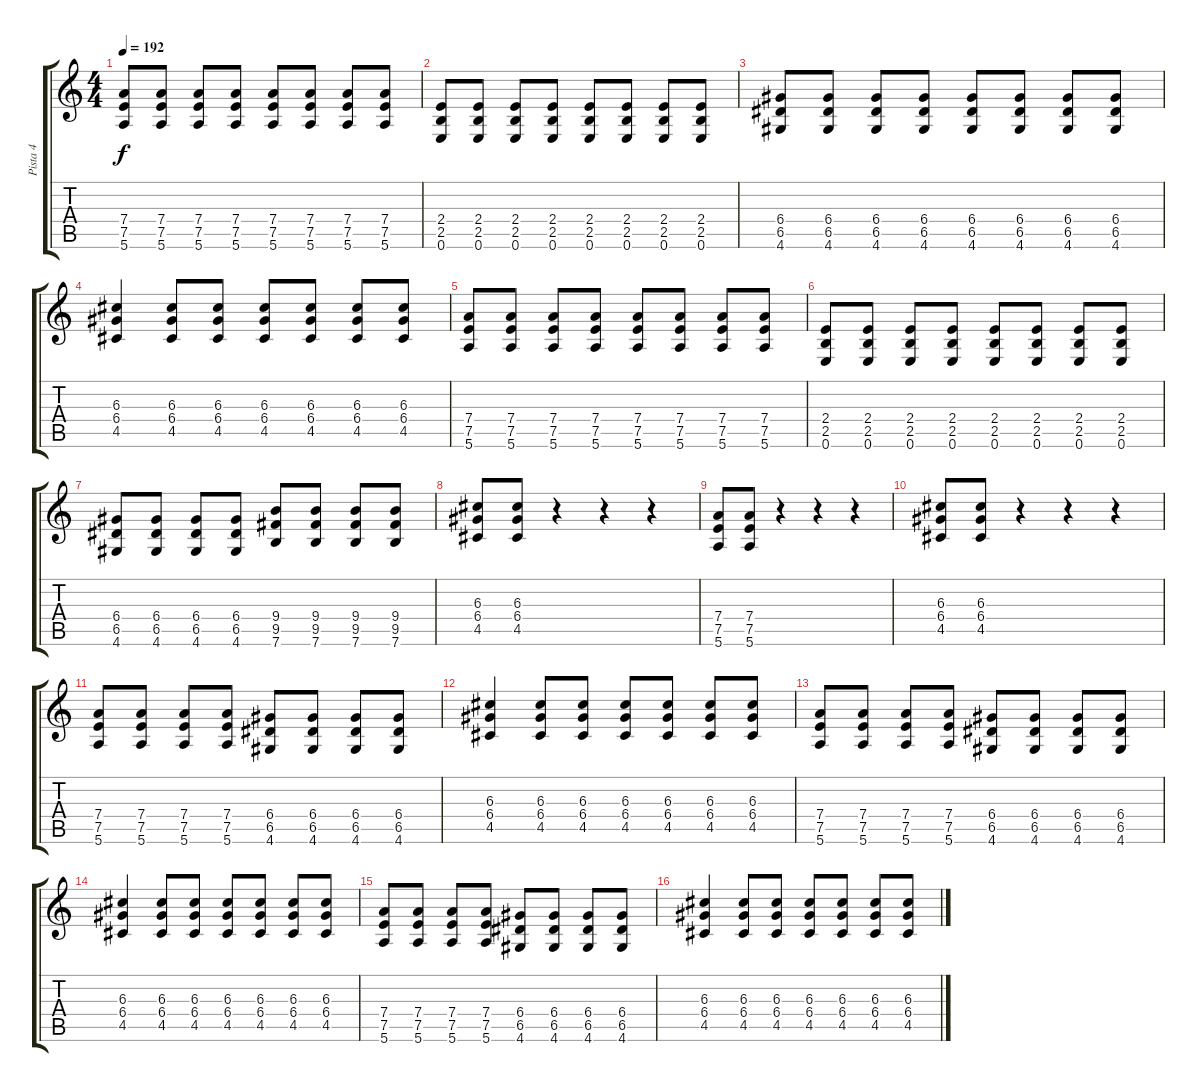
\track ("Pista 4" "Pista 4") {instrument overdrivenguitar}
\staff {score tabs}
\tuning (E4 B3 G3 D3 A2 E2) {hide}
\ts (4 4)
\tempo 192
\clef g2
\ks c
(7.4 7.5 5.6).8{dy f} (7.4 7.5 5.6).8 (7.4 7.5 5.6).8 (7.4 7.5 5.6).8 (7.4 7.5 5.6).8 (7.4 7.5 5.6).8 (7.4 7.5 5.6).8 (7.4 7.5 5.6).8 |
(2.4 2.5 0.6).8 (2.4 2.5 0.6).8 (2.4 2.5 0.6).8 (2.4 2.5 0.6).8 (2.4 2.5 0.6).8 (2.4 2.5 0.6).8 (2.4 2.5 0.6).8 (2.4 2.5 0.6).8 |
(6.4 6.5 4.6).8 (6.4 6.5 4.6).8 (6.4 6.5 4.6).8 (6.4 6.5 4.6).8 (6.4 6.5 4.6).8 (6.4 6.5 4.6).8 (6.4 6.5 4.6).8 (6.4 6.5 4.6).8 |
(6.3 6.4 4.5).4 (6.3 6.4 4.5).8 (6.3 6.4 4.5).8 (6.3 6.4 4.5).8 (6.3 6.4 4.5).8 (6.3 6.4 4.5).8 (6.3 6.4 4.5).8 |
(7.4 7.5 5.6).8 (7.4 7.5 5.6).8 (7.4 7.5 5.6).8 (7.4 7.5 5.6).8 (7.4 7.5 5.6).8 (7.4 7.5 5.6).8 (7.4 7.5 5.6).8 (7.4 7.5 5.6).8 |
(2.4 2.5 0.6).8 (2.4 2.5 0.6).8 (2.4 2.5 0.6).8 (2.4 2.5 0.6).8 (2.4 2.5 0.6).8 (2.4 2.5 0.6).8 (2.4 2.5 0.6).8 (2.4 2.5 0.6).8 |
(6.4 6.5 4.6).8 (6.4 6.5 4.6).8 (6.4 6.5 4.6).8 (6.4 6.5 4.6).8 (9.4 9.5 7.6).8 (9.4 9.5 7.6).8 (9.4 9.5 7.6).8 (9.4 9.5 7.6).8 |
(6.3 6.4 4.5).8 (6.3 6.4 4.5).8 r.4 r.4 r.4 |
(7.4 7.5 5.6).8 (7.4 7.5 5.6).8 r.4 r.4 r.4 |
(6.3 6.4 4.5).8 (6.3 6.4 4.5).8 r.4 r.4 r.4 |
(7.4 7.5 5.6).8 (7.4 7.5 5.6).8 (7.4 7.5 5.6).8 (7.4 7.5 5.6).8 (6.4 6.5 4.6).8 (6.4 6.5 4.6).8 (6.4 6.5 4.6).8 (6.4 6.5 4.6).8 |
(6.3 6.4 4.5).4 (6.3 6.4 4.5).8 (6.3 6.4 4.5).8 (6.3 6.4 4.5).8 (6.3 6.4 4.5).8 (6.3 6.4 4.5).8 (6.3 6.4 4.5).8 |
(7.4 7.5 5.6).8 (7.4 7.5 5.6).8 (7.4 7.5 5.6).8 (7.4 7.5 5.6).8 (6.4 6.5 4.6).8 (6.4 6.5 4.6).8 (6.4 6.5 4.6).8 (6.4 6.5 4.6).8 |
(6.3 6.4 4.5).4 (6.3 6.4 4.5).8 (6.3 6.4 4.5).8 (6.3 6.4 4.5).8 (6.3 6.4 4.5).8 (6.3 6.4 4.5).8 (6.3 6.4 4.5).8 |
(7.4 7.5 5.6).8 (7.4 7.5 5.6).8 (7.4 7.5 5.6).8 (7.4 7.5 5.6).8 (6.4 6.5 4.6).8 (6.4 6.5 4.6).8 (6.4 6.5 4.6).8 (6.4 6.5 4.6).8 |
(6.3 6.4 4.5).4 (6.3 6.4 4.5).8 (6.3 6.4 4.5).8 (6.3 6.4 4.5).8 (6.3 6.4 4.5).8 (6.3 6.4 4.5).8 (6.3 6.4 4.5).8
